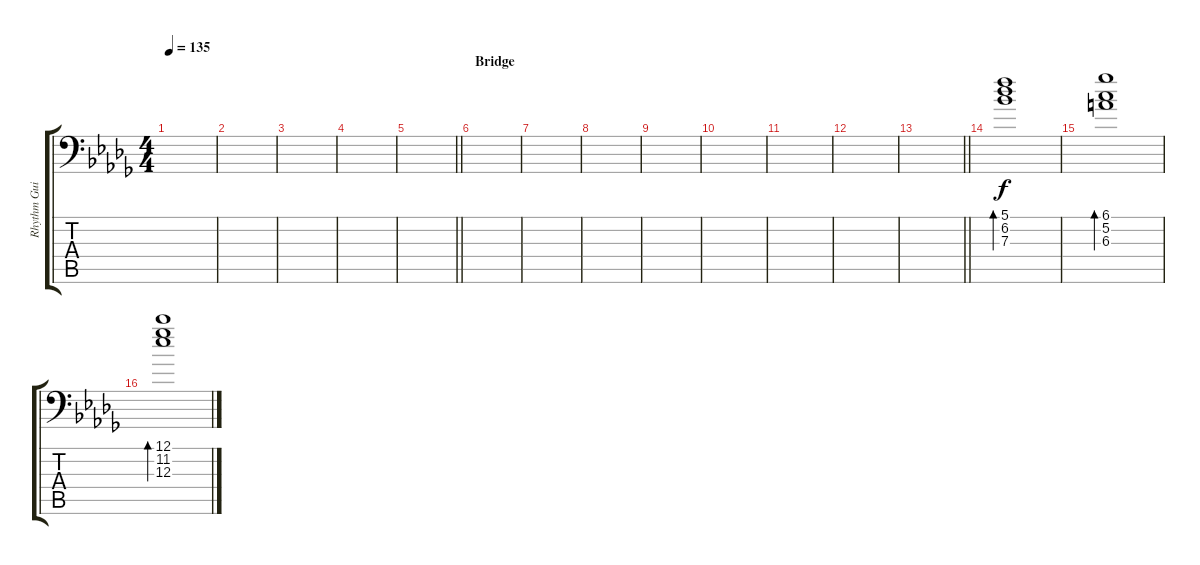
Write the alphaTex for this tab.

\track ("Rhythm Guitar Right" "Rhythm Gui") {instrument distortionguitar}
\staff {score tabs}
\tuning (C4 G3 Eb3 Bb2 F2 Bb1) {hide}
\ts (4 4)
\tempo 135
\clef f4
\ks bbminor
|
|
|
|
\barLineRight lightlight
|
\section ("" "Bridge")
|
|
|
|
|
|
|
\barLineRight lightlight
|
(5.1 6.2 7.3).1{bd 120} |
(6.1 5.2 6.3).1{bd 120} |
(12.1 11.2 12.3).1{bd 120}
